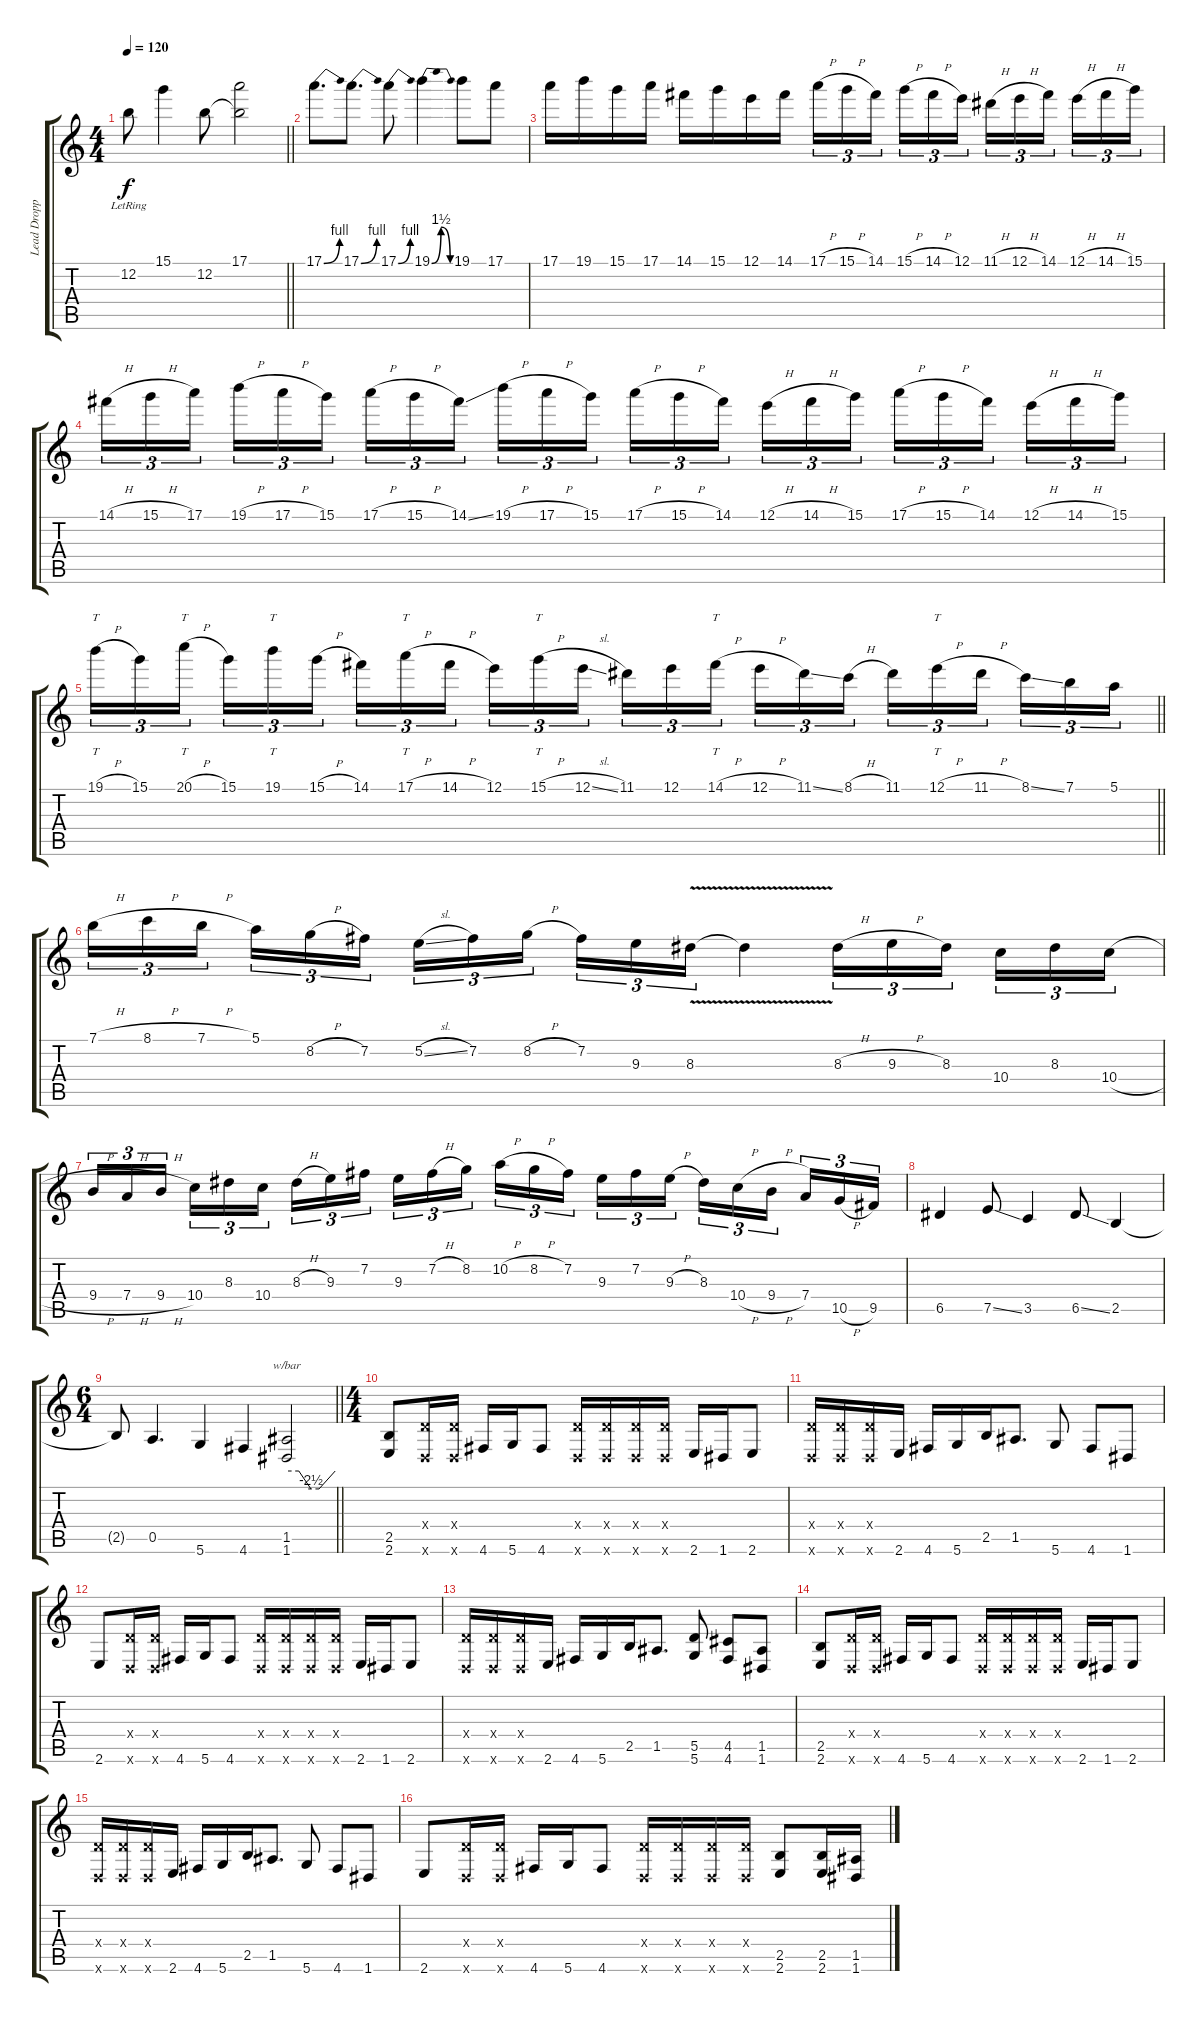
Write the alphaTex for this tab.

\track ("Lead Dropped D " "Lead Dropp") {instrument distortionguitar}
\staff {score tabs}
\tuning (E4 B3 G3 D3 A2 D2) {hide}
\ts (4 4)
\tempo 120
\clef g2
\barLineRight lightlight
\ks c
12.2{lr}.8{dy f} 15.1.4 12.2.8 (17.1 12.2{t}).2 |
17.1{be (bend 0 0 60 4)}.8{d} 17.1{be (bend 0 0 60 4)}.8{d} 17.1{be (bend 0 0 60 4)}.8 19.1{be (bendrelease 0 0 22 6 38 6 60 0)}.4 19.1.8 17.1.8 |
17.1.16 19.1.16 15.1.16 17.1.16 14.1.16 15.1.16 12.1.16 14.1.16 17.1{h}.16{tu (3 2)} 15.1{h}.16{tu (3 2)} 14.1.16{tu (3 2) beam splitsecondary} 15.1{h}.16{tu (3 2)} 14.1{h}.16{tu (3 2)} 12.1.16{tu (3 2)} 11.1{h}.16{tu (3 2)} 12.1{h}.16{tu (3 2)} 14.1.16{tu (3 2) beam splitsecondary} 12.1{h}.16{tu (3 2)} 14.1{h}.16{tu (3 2)} 15.1.16{tu (3 2)} |
14.1{h}.16{tu (3 2)} 15.1{h}.16{tu (3 2)} 17.1.16{tu (3 2) beam splitsecondary} 19.1{h}.16{tu (3 2)} 17.1{h}.16{tu (3 2)} 15.1.16{tu (3 2)} 17.1{h}.16{tu (3 2)} 15.1{h}.16{tu (3 2)} 14.1{ss}.16{tu (3 2) beam splitsecondary} 19.1{h}.16{tu (3 2)} 17.1{h}.16{tu (3 2)} 15.1.16{tu (3 2)} 17.1{h}.16{tu (3 2)} 15.1{h}.16{tu (3 2)} 14.1.16{tu (3 2) beam splitsecondary} 12.1{h}.16{tu (3 2)} 14.1{h}.16{tu (3 2)} 15.1.16{tu (3 2)} 17.1{h}.16{tu (3 2)} 15.1{h}.16{tu (3 2)} 14.1.16{tu (3 2) beam splitsecondary} 12.1{h}.16{tu (3 2)} 14.1{h}.16{tu (3 2)} 15.1.16{tu (3 2)} |
\barLineRight lightlight
19.1{h}.16{tt tu (3 2)} 15.1.16{tu (3 2)} 20.1{h}.16{tt tu (3 2) beam splitsecondary} 15.1.16{tu (3 2)} 19.1.16{tt tu (3 2)} 15.1{h}.16{tu (3 2)} 14.1.16{tu (3 2)} 17.1{h}.16{tt tu (3 2)} 14.1{h}.16{tu (3 2) beam splitsecondary} 12.1.16{tu (3 2)} 15.1{h}.16{tt tu (3 2)} 12.1{sl}.16{tu (3 2)} 11.1.16{tu (3 2)} 12.1.16{tu (3 2)} 14.1{h}.16{tt tu (3 2) beam splitsecondary} 12.1{h}.16{tu (3 2)} 11.1{ss}.16{tu (3 2)} 8.1{h}.16{tu (3 2)} 11.1.16{tu (3 2)} 12.1{h}.16{tt tu (3 2)} 11.1{h}.16{tu (3 2) beam splitsecondary} 8.1{ss}.16{tu (3 2)} 7.1.16{tu (3 2)} 5.1.16{tu (3 2)} |
7.1{h}.16{tu (3 2)} 8.1{h}.16{tu (3 2)} 7.1{h}.16{tu (3 2) beam splitsecondary} 5.1.16{tu (3 2)} 8.2{h}.16{tu (3 2)} 7.2.16{tu (3 2)} 5.2{sl}.16{tu (3 2)} 7.2.16{tu (3 2)} 8.2{h}.16{tu (3 2) beam splitsecondary} 7.2.16{tu (3 2)} 9.3.16{tu (3 2)} 8.3{v}.16{tu (3 2)} 8.3{t}.4 8.3{h}.16{tu (3 2)} 9.3{h}.16{tu (3 2)} 8.3.16{tu (3 2) beam splitsecondary} 10.4.16{tu (3 2)} 8.3.16{tu (3 2)} 10.4{h}.16{tu (3 2)} |
9.4{h}.16{tu (3 2)} 7.4{h}.16{tu (3 2)} 9.4{h}.16{tu (3 2) beam splitsecondary} 10.4.16{tu (3 2)} 8.3.16{tu (3 2)} 10.4.16{tu (3 2)} 8.3{h}.16{tu (3 2)} 9.3.16{tu (3 2)} 7.2.16{tu (3 2) beam splitsecondary} 9.3.16{tu (3 2)} 7.2{h}.16{tu (3 2)} 8.2.16{tu (3 2)} 10.2{h}.16{tu (3 2)} 8.2{h}.16{tu (3 2)} 7.2.16{tu (3 2) beam splitsecondary} 9.3.16{tu (3 2)} 7.2.16{tu (3 2)} 9.3{h}.16{tu (3 2)} 8.3.16{tu (3 2)} 10.4{h}.16{tu (3 2)} 9.4{h}.16{tu (3 2) beam splitsecondary} 7.4.16{tu (3 2)} 10.5{h}.16{tu (3 2)} 9.5.16{tu (3 2)} |
6.5.4 7.5{ss}.8 3.5.4 6.5{ss}.8 2.5.4 |
\ts (6 4)
\barLineRight lightlight
2.5{t}.8 0.5.4{d} 5.6.4 4.6.4 (1.5 1.6).2{tbe (custom default 0 0 15 0 30 -10 40 -10 60 0)} |
\ts (4 4)
\section ("" "")
(2.5 2.6).8 (0.4{x} 0.6{x}).16 (0.4{x} 0.6{x}).16 4.6.16 5.6.16 4.6.8 (0.4{x} 0.6{x}).16 (0.4{x} 0.6{x}).16 (0.4{x} 0.6{x}).16 (0.4{x} 0.6{x}).16 2.6.16 1.6.16 2.6.8 |
(0.4{x} 0.6{x}).16 (0.4{x} 0.6{x}).16 (0.4{x} 0.6{x}).16 2.6.16 4.6.16 5.6.16 2.5.16 1.5.8{d} 5.6.8 4.6.8 1.6.8 |
2.6.8 (0.4{x} 0.6{x}).16 (0.4{x} 0.6{x}).16 4.6.16 5.6.16 4.6.8 (0.4{x} 0.6{x}).16 (0.4{x} 0.6{x}).16 (0.4{x} 0.6{x}).16 (0.4{x} 0.6{x}).16 2.6.16 1.6.16 2.6.8 |
(0.4{x} 0.6{x}).16 (0.4{x} 0.6{x}).16 (0.4{x} 0.6{x}).16 2.6.16 4.6.16 5.6.16 2.5.16 1.5.8{d} (5.5 5.6).8 (4.5 4.6).8 (1.5 1.6).8 |
(2.5 2.6).8 (0.4{x} 0.6{x}).16 (0.4{x} 0.6{x}).16 4.6.16 5.6.16 4.6.8 (0.4{x} 0.6{x}).16 (0.4{x} 0.6{x}).16 (0.4{x} 0.6{x}).16 (0.4{x} 0.6{x}).16 2.6.16 1.6.16 2.6.8 |
(0.4{x} 0.6{x}).16 (0.4{x} 0.6{x}).16 (0.4{x} 0.6{x}).16 2.6.16 4.6.16 5.6.16 2.5.16 1.5.8{d} 5.6.8 4.6.8 1.6.8 |
2.6.8 (0.4{x} 0.6{x}).16 (0.4{x} 0.6{x}).16 4.6.16 5.6.16 4.6.8 (0.4{x} 0.6{x}).16 (0.4{x} 0.6{x}).16 (0.4{x} 0.6{x}).16 (0.4{x} 0.6{x}).16 (2.5 2.6).8 (2.5 2.6).16 (1.5 1.6).16
